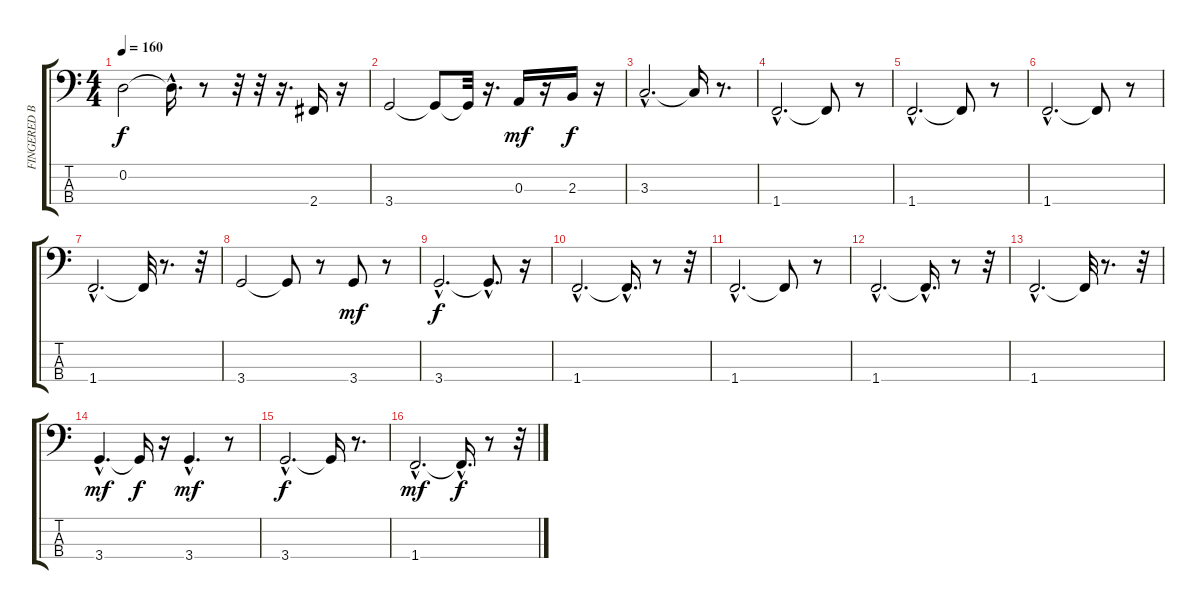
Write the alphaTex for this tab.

\track ("FINGERED BASS" "FINGERED B") {instrument electricbassfinger}
\staff {score tabs}
\tuning (G2 D2 A1 E1) {hide}
\ts (4 4)
\tempo 160
\clef f4
\ks c
0.2.2{dy f} 0.2{hac t}.16{d} r.8 r.32 r.32 r.16{d} 2.4.16 r.16 |
3.4.2 3.4{t}.8 3.4{t}.32 r.16{d} 0.3.16{dy mf} r.16 2.3.16{dy f} r.16 |
3.3{hac}.2{d} 3.3{t}.16 r.8{d} |
1.4{hac}.2{d} 1.4{t}.8 r.8 |
1.4{hac}.2{d} 1.4{t}.8 r.8 |
1.4{hac}.2{d} 1.4{t}.8 r.8 |
1.4{hac}.2{d} 1.4{t}.32 r.8{d} r.32 |
3.4.2 3.4{t}.8 r.8 3.4.8{dy mf} r.8 |
3.4{hac}.2{d dy f} 3.4{hac t}.8{d} r.16 |
1.4{hac}.2{d} 1.4{hac t}.16{d} r.8 r.32 |
1.4{hac}.2{d} 1.4{t}.8 r.8 |
1.4{hac}.2{d} 1.4{hac t}.16{d} r.8 r.32 |
1.4{hac}.2{d} 1.4{t}.32 r.8{d} r.32 |
3.4{hac}.4{d dy mf} 3.4{t}.16{dy f} r.16 3.4{hac}.4{d dy mf} r.8 |
3.4{hac}.2{d dy f} 3.4{t}.16 r.8{d} |
1.4{hac}.2{d dy mf} 1.4{hac t}.16{d dy f} r.8 r.32
